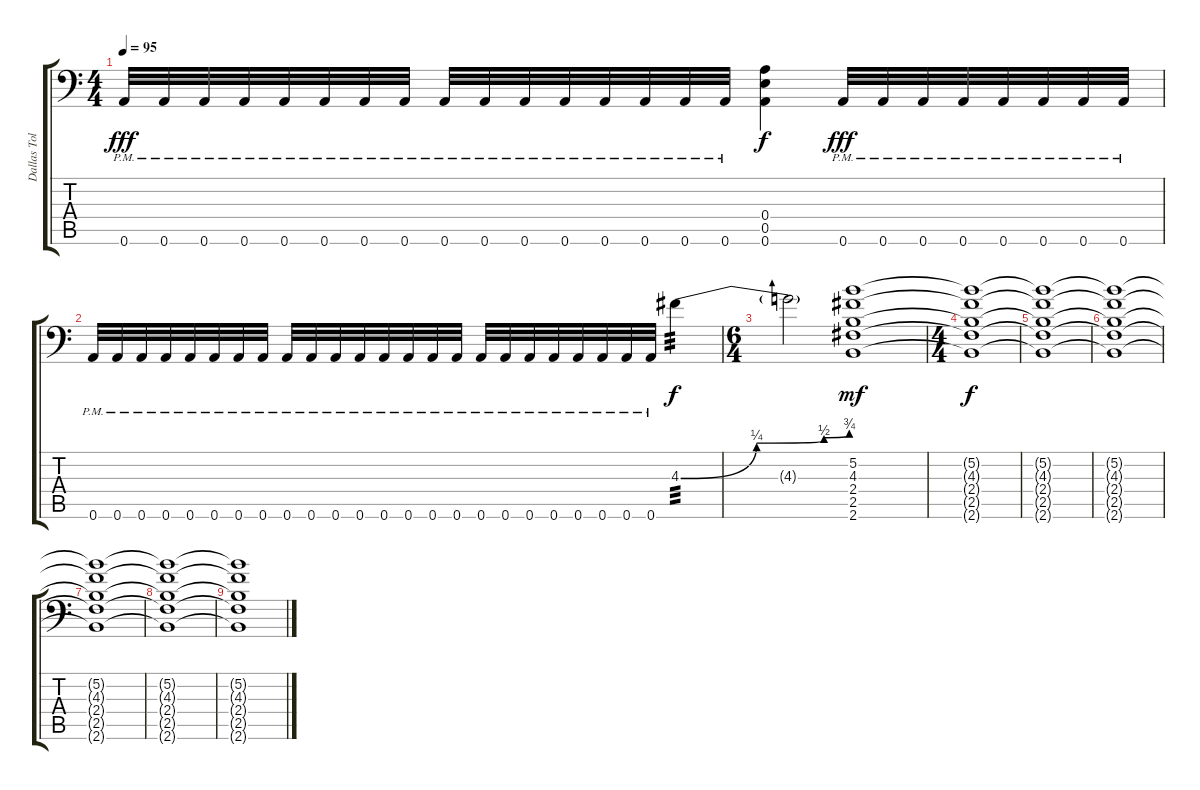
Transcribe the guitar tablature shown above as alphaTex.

\track ("Dallas Toler-Wade " "Dallas Tol") {instrument distortionguitar}
\staff {score tabs}
\tuning (B3 Gb3 D3 A2 E2 A1) {hide}
\ts (4 4)
\tempo 95
\clef f4
\ks c
0.6{pm}.32{dy fff} 0.6{pm}.32 0.6{pm}.32 0.6{pm}.32 0.6{pm}.32 0.6{pm}.32 0.6{pm}.32 0.6{pm}.32 0.6{pm}.32 0.6{pm}.32 0.6{pm}.32 0.6{pm}.32 0.6{pm}.32 0.6{pm}.32 0.6{pm}.32 0.6{pm}.32 (0.4 0.5 0.6).4{dy f} 0.6{pm}.32{dy fff} 0.6{pm}.32 0.6{pm}.32 0.6{pm}.32 0.6{pm}.32 0.6{pm}.32 0.6{pm}.32 0.6{pm}.32 |
0.6{pm}.32 0.6{pm}.32 0.6{pm}.32 0.6{pm}.32 0.6{pm}.32 0.6{pm}.32 0.6{pm}.32 0.6{pm}.32 0.6{pm}.32 0.6{pm}.32 0.6{pm}.32 0.6{pm}.32 0.6{pm}.32 0.6{pm}.32 0.6{pm}.32 0.6{pm}.32 0.6{pm}.32 0.6{pm}.32 0.6{pm}.32 0.6{pm}.32 0.6{pm}.32 0.6{pm}.32 0.6{pm}.32 0.6{pm}.32 4.3{be (custom 0 0 27 1 51 2 60 3)}.4{tp 3 dy f} |
\ts (6 4)
4.3{t}.2 (5.2 4.3 2.4 2.5 2.6).1{dy mf} |
\ts (4 4)
(5.2{t} 4.3{t} 2.4{t} 2.5{t} 2.6{t}).1{dy f volume 8} |
(5.2{t} 4.3{t} 2.4{t} 2.5{t} 2.6{t}).1 |
(5.2{t} 4.3{t} 2.4{t} 2.5{t} 2.6{t}).1 |
(5.2{t} 4.3{t} 2.4{t} 2.5{t} 2.6{t}).1{volume 0} |
(5.2{t} 4.3{t} 2.4{t} 2.5{t} 2.6{t}).1 |
(5.2{t} 4.3{t} 2.4{t} 2.5{t} 2.6{t}).1
